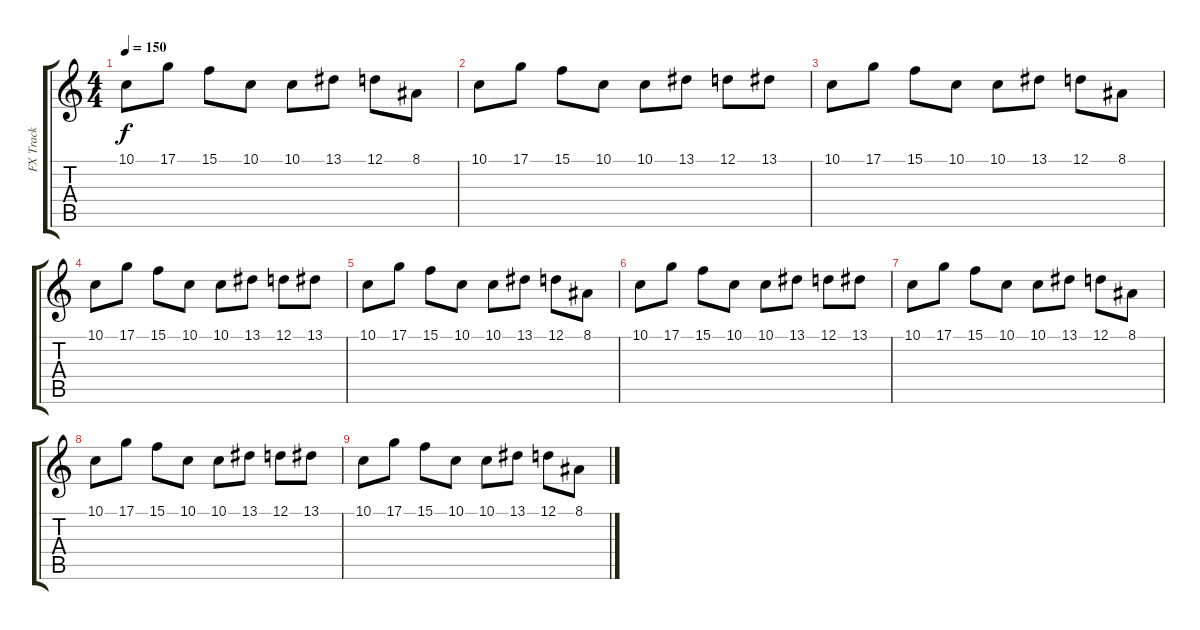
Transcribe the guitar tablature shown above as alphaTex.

\track ("FX Track" "FX Track") {instrument lead2sawtooth}
\staff {score tabs}
\tuning (D4 A3 F3 C3 G2 C2) {hide}
\ts (4 4)
\tempo 150
\clef g2
\ks c
10.1.8{dy f} 17.1.8 15.1.8 10.1.8 10.1.8 13.1.8 12.1.8 8.1.8 |
10.1.8 17.1.8 15.1.8 10.1.8 10.1.8 13.1.8 12.1.8 13.1.8 |
10.1.8 17.1.8 15.1.8 10.1.8 10.1.8 13.1.8 12.1.8 8.1.8 |
10.1.8 17.1.8 15.1.8 10.1.8 10.1.8 13.1.8 12.1.8 13.1.8 |
10.1.8 17.1.8 15.1.8 10.1.8 10.1.8 13.1.8 12.1.8 8.1.8 |
10.1.8 17.1.8 15.1.8 10.1.8 10.1.8 13.1.8 12.1.8 13.1.8 |
10.1.8 17.1.8 15.1.8 10.1.8 10.1.8 13.1.8 12.1.8 8.1.8 |
10.1.8 17.1.8 15.1.8 10.1.8 10.1.8 13.1.8 12.1.8 13.1.8 |
10.1.8 17.1.8 15.1.8 10.1.8 10.1.8 13.1.8 12.1.8 8.1.8
